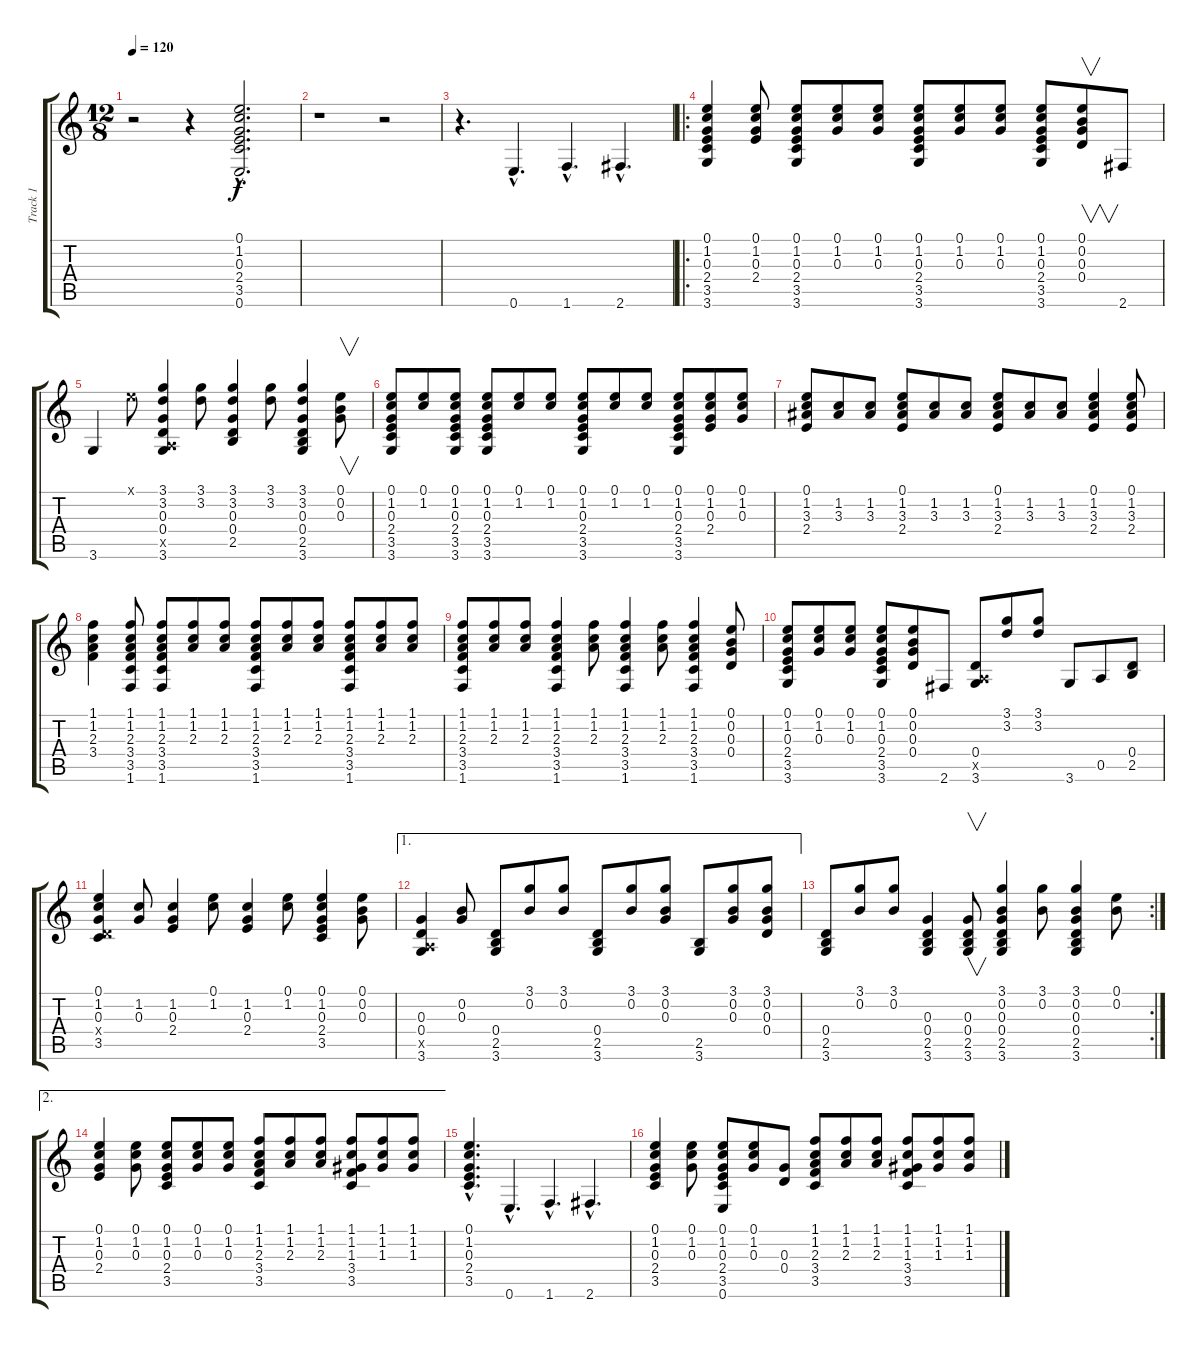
\track ("Track 1" "Track 1") {instrument acousticguitarnylon}
\staff {score tabs}
\tuning (E4 B3 G3 D3 A2 E2) {hide}
\ts (12 8)
\tempo 120
\clef g2
\ks c
r.2{dy f instrument acousticguitarnylon} r.4 (0.1{hac} 1.2{hac} 0.3{hac} 2.4{hac} 3.5{hac} 0.6{hac}).2{d} |
r.1 r.2 |
r.4{d} 0.6{hac}.4{d} 1.6{hac}.4{d} 2.6{hac}.4{d} |
\ro
(0.1 1.2 0.3 2.4 3.5 3.6).4 (0.1 1.2 0.3 2.4).8 (0.1 1.2 0.3 2.4 3.5 3.6).8 (0.1 1.2 0.3).8 (0.1 1.2 0.3).8 (0.1 1.2 0.3 2.4 3.5 3.6).8 (0.1 1.2 0.3).8 (0.1 1.2 0.3).8 (0.1 1.2 0.3 2.4 3.5 3.6).8 (0.1 0.2 0.3 0.4).8{v} 2.6.8 |
3.6.4 0.1{x}.8 (3.1 3.2 0.3 0.4 0.5{x} 3.6).4 (3.1 3.2).8 (3.1 3.2 0.3 0.4 2.5).4 (3.1 3.2).8 (3.1 3.2 0.3 0.4 2.5 3.6).4 (0.1 0.2 0.3).8{v} |
(0.1 1.2 0.3 2.4 3.5 3.6).8 (0.1 1.2).8 (0.1 1.2 0.3 2.4 3.5 3.6).8 (0.1 1.2 0.3 2.4 3.5 3.6).8 (0.1 1.2).8 (0.1 1.2).8 (0.1 1.2 0.3 2.4 3.5 3.6).8 (0.1 1.2).8 (0.1 1.2).8 (0.1 1.2 0.3 2.4 3.5 3.6).8 (0.1 1.2 0.3 2.4).8 (0.1 1.2 0.3).8 |
(0.1 1.2 3.3 2.4).8 (1.2 3.3).8 (1.2 3.3).8 (0.1 1.2 3.3 2.4).8 (1.2 3.3).8 (1.2 3.3).8 (0.1 1.2 3.3 2.4).8 (1.2 3.3).8 (1.2 3.3).8 (0.1 1.2 3.3 2.4).4 (0.1 1.2 3.3 2.4).8 |
(1.1 1.2 2.3 3.4).4 (1.1 1.2 2.3 3.4 3.5 1.6).8 (1.1 1.2 2.3 3.4 3.5 1.6).8 (1.1 1.2 2.3).8 (1.1 1.2 2.3).8 (1.1 1.2 2.3 3.4 3.5 1.6).8 (1.1 1.2 2.3).8 (1.1 1.2 2.3).8 (1.1 1.2 2.3 3.4 3.5 1.6).8 (1.1 1.2 2.3).8 (1.1 1.2 2.3).8 |
(1.1 1.2 2.3 3.4 3.5 1.6).8 (1.1 1.2 2.3).8 (1.1 1.2 2.3).8 (1.1 1.2 2.3 3.4 3.5 1.6).4 (1.1 1.2 2.3).8 (1.1 1.2 2.3 3.4 3.5 1.6).4 (1.1 1.2 2.3).8 (1.1 1.2 2.3 3.4 3.5 1.6).4 (0.1 0.2 0.3 0.4).8 |
(0.1 1.2 0.3 2.4 3.5 3.6).8 (0.1 1.2 0.3).8 (0.1 1.2 0.3).8 (0.1 1.2 0.3 2.4 3.5 3.6).8 (0.1 0.2 0.3 0.4).8 2.6.8 (0.4 0.5{x} 3.6).8 (3.1 3.2).8 (3.1 3.2).8 3.6.8 0.5.8 (0.4 2.5).8 |
(0.1 1.2 0.3 0.4{x} 3.5).4 (1.2 0.3).8 (1.2 0.3 2.4).4 (0.1 1.2).8 (1.2 0.3 2.4).4 (0.1 1.2).8 (0.1 1.2 0.3 2.4 3.5).4 (0.1 0.2 0.3).8 |
\ae 1
(0.3 0.4 0.5{x} 3.6).4 (0.2 0.3).8 (0.4 2.5 3.6).8 (3.1 0.2).8 (3.1 0.2).8 (0.4 2.5 3.6).8 (3.1 0.2).8 (3.1 0.2 0.3).8 (2.5 3.6).8 (3.1 0.2 0.3).8 (3.1 0.2 0.3 0.4).8 |
\rc 2
(0.4 2.5 3.6).8 (3.1 0.2).8 (3.1 0.2).8 (0.3 0.4 2.5 3.6).4 (0.3 0.4 2.5 3.6).8{v} (3.1 0.2 0.3 0.4 2.5 3.6).4 (3.1 0.2).8 (3.1 0.2 0.3 0.4 2.5 3.6).4 (0.1 0.2).8 |
\ae 2
(0.1 1.2 0.3 2.4).4 (0.1 1.2 0.3).8 (0.1 1.2 0.3 2.4 3.5).8 (0.1 1.2 0.3).8 (0.1 1.2 0.3).8 (1.1 1.2 2.3 3.4 3.5).8 (1.1 1.2 2.3).8 (1.1 1.2 2.3).8 (1.1 1.2 1.3 3.4 3.5).8 (1.1 1.2 1.3).8 (1.1 1.2 1.3).8 |
(0.1{hac} 1.2{hac} 0.3{hac} 2.4{hac} 3.5{hac}).4{d} 0.6{hac}.4{d} 1.6{hac}.4{d} 2.6{hac}.4{d} |
(0.1 1.2 0.3 2.4 3.5).4 (0.1 1.2 0.3).8 (0.1 1.2 0.3 2.4 3.5 0.6).8 (0.1 1.2 0.3).8 (0.3 0.4).8 (1.1 1.2 2.3 3.4 3.5).8 (1.1 1.2 2.3).8 (1.1 1.2 2.3).8 (1.1 1.2 1.3 3.4 3.5).8 (1.1 1.2 1.3).8 (1.1 1.2 1.3).8
